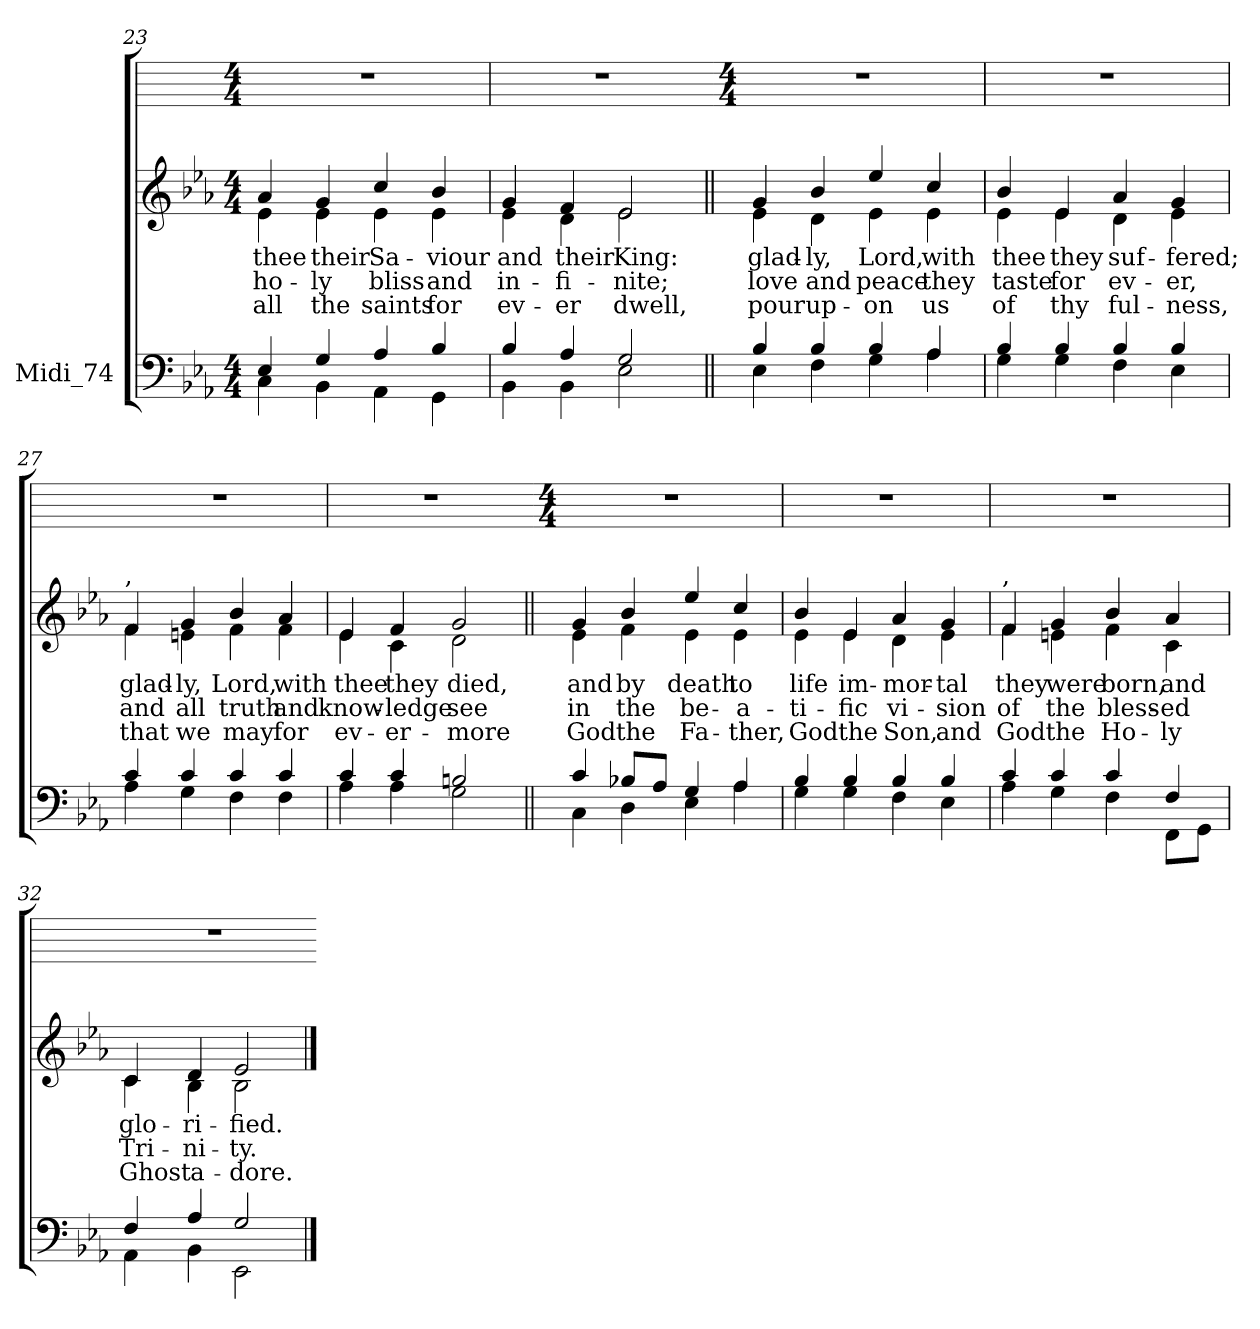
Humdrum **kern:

**kern	**kern	**text	**text	**text	**kern
*part3	*part2	*part2	*part2	*part2	*part1
*staff3	*staff2	*staff2	*staff2	*staff2	*staff1
*I"Midi_74	*	*	*	*	*
*clefF4	*clefG2	*	*	*	*
*k[b-e-a-]	*k[b-e-a-]	*	*	*	*
*E-:	*E-:	*	*	*	*
*M4/4	*M4/4	*	*	*	*M4/4
=23	=23	=23	=23	=23	=23
*^	*	*	*	*	*
!	!	!LO:TX:a:t=,	!	!	!	!
!	!	!	!LO:LY:b	!LO:LY:b	!LO:LY:b	!
*	*	*^	*	*	*	*
4E-/	4C\	4a-/	4e-\	thee	ho-	-all	1r
!	!	!	!	!LO:LY:b	!LO:LY:b	!LO:LY:b	!
4G/	4BB-\	4g/	4e-\	their	ly	the	.
!	!	!	!	!LO:LY:b	!LO:LY:b	!LO:LY:b	!
4A-/	4AA-\	4cc/	4e-\	Sa-	-bliss	saints	.
!	!	!	!	!LO:LY:b	!LO:LY:b	!LO:LY:b	!
4B-/	4GG\	4b-/	4e-\	viour	and	for	.
=24	=24	=24	=24	=24	=24	=24	=24
!	!	!	!	!LO:LY:b	!LO:LY:b	!LO:LY:b	!
4B-/	4BB-\	4g/	4e-\	and	in-	-ev-	1r
!	!	!	!	!LO:LY:b	!LO:LY:b	!LO:LY:b	!
4A-/	4BB-\	4f/	4d\	-their	fi-	-er	.
!	!	!	!	!LO:LY:b	!LO:LY:b	!LO:LY:b	!
2G/	2E-\	2e-/	2e-\	King:	nite;	dwell,	.
!!LO:LB:g=z
=25||	=25||	=25||	=25||	=25	=25	=25	=25
*	*	*	*	*	*	*	*M4/4
!	!	!	!	!LO:LY:b	!LO:LY:b	!LO:LY:b	!
4B-/	4E-\	4g/	4e-\	glad-	-love	pour	1r
!	!	!	!	!LO:LY:b	!LO:LY:b	!LO:LY:b	!
4B-/	4F\	4b-/	4d\	ly,	and	up-	.
!	!	!	!	!LO:LY:b	!LO:LY:b	!LO:LY:b	!
4B-/	4G\	4ee-/	4e-\	-Lord,	peace	on	.
!	!	!	!	!LO:LY:b	!LO:LY:b	!LO:LY:b	!
4A-/	4A-\	4cc/	4e-\	with	they	us	.
=26	=26	=26	=26	=26	=26	=26	=26
!	!	!	!	!LO:LY:b	!LO:LY:b	!LO:LY:b	!
4B-/	4G\	4b-/	4e-\	thee	taste	of	1r
!	!	!	!	!LO:LY:b	!LO:LY:b	!LO:LY:b	!
4B-/	4G\	4e-/	4e-\	they	for	thy	.
!	!	!	!	!LO:LY:b	!LO:LY:b	!LO:LY:b	!
4B-/	4F\	4a-/	4d\	suf-	-ev-	-ful-	.
!	!	!	!	!LO:LY:b	!LO:LY:b	!LO:LY:b	!
4B-/	4E-\	4g/	4e-\	-fered;	er,	ness,	.
=27	=27	=27	=27	=27	=27	=27	=27
!	!	!LO:TX:a:t=,	!	!	!	!	!
!	!	!	!	!LO:LY:b	!LO:LY:b	!LO:LY:b	!
4c/	4A-\	4f/	4f\	glad-	-and	that	1r
!	!	!	!	!LO:LY:b	!LO:LY:b	!LO:LY:b	!
4c/	4G\	4g/	4en\	ly,	all	we	.
!	!	!	!	!LO:LY:b	!LO:LY:b	!LO:LY:b	!
4c/	4F\	4b-/	4f\	Lord,	truth	may	.
!	!	!	!	!LO:LY:b	!LO:LY:b	!LO:LY:b	!
4c/	4F\	4a-/	4f\	with	and	for	.
=28	=28	=28	=28	=28	=28	=28	=28
!	!	!	!	!LO:LY:b	!LO:LY:b	!LO:LY:b	!
4c/	4A-\	4e-/	4e-\	thee	know-	-ev-	1r
!	!	!	!	!LO:LY:b	!LO:LY:b	!LO:LY:b	!
4c/	4A-\	4f/	4c\	-they	ledge	er-	.
!	!	!	!	!LO:LY:b	!LO:LY:b	!LO:LY:b	!
2Bn/	2G\	2g/	2d\	-died,	see	more	.
!!LO:LB:g=z
=29||	=29||	=29||	=29||	=29	=29	=29	=29
*	*	*	*	*	*	*	*M4/4
!	!	!	!	!LO:LY:b	!LO:LY:b	!LO:LY:b	!
4c/	4C\	4g/	4e-\	and	in	God	1r
!	!	!	!	!LO:LY:b	!LO:LY:b	!LO:LY:b	!
8B-X/L	4D\	4b-/	4f\	by	the	the	.
8A-/J	.	.	.	.	.	.	.
!	!	!	!	!LO:LY:b	!LO:LY:b	!LO:LY:b	!
4G/	4E-\	4ee-/	4e-\	death	be-	-Fa-	.
!	!	!	!	!LO:LY:b	!LO:LY:b	!LO:LY:b	!
4A-/	4A-\	4cc/	4e-\	-to	a-	-ther,	.
=30	=30	=30	=30	=30	=30	=30	=30
!	!	!	!	!LO:LY:b	!LO:LY:b	!LO:LY:b	!
4B-/	4G\	4b-/	4e-\	life	ti-	-God	1r
!	!	!	!	!LO:LY:b	!LO:LY:b	!LO:LY:b	!
4B-/	4G\	4e-/	4e-\	im-	-fic	the	.
!	!	!	!	!LO:LY:b	!LO:LY:b	!LO:LY:b	!
4B-/	4F\	4a-/	4d\	mor-	-vi-	-Son,	.
!	!	!	!	!LO:LY:b	!LO:LY:b	!LO:LY:b	!
4B-/	4E-\	4g/	4e-\	tal	sion	and	.
=31	=31	=31	=31	=31	=31	=31	=31
!	!	!LO:TX:a:t=,	!	!	!	!	!
!	!	!	!	!LO:LY:b	!LO:LY:b	!LO:LY:b	!
4c/	4A-\	4f/	4f\	they	of	God	1r
!	!	!	!	!LO:LY:b	!LO:LY:b	!LO:LY:b	!
4c/	4G\	4g/	4en\	were	the	the	.
!	!	!	!	!LO:LY:b	!LO:LY:b	!LO:LY:b	!
4c/	4F\	4b-/	4f\	born,	bless-	-Ho-	.
!	!	!	!	!LO:LY:b	!LO:LY:b	!LO:LY:b	!
4F/	8FF\L	4a-/	4c\	-and	ed	ly	.
.	8GG\J	.	.	.	.	.	.
=32	=32	=32	=32	=32	=32	=32	=32
!	!	!	!	!LO:LY:b	!LO:LY:b	!LO:LY:b	!
4F/	4AA-\	4c/	4c\	glo-	-Tri-	-Ghost	1r
!	!	!	!	!LO:LY:b	!LO:LY:b	!LO:LY:b	!
4A-/	4BB-\	4d/	4B-\	ri-	-ni-	-a-	.
!	!	!	!	!LO:LY:b	!LO:LY:b	!LO:LY:b	!
2G/	2EE-\	2e-/	2B-\	-fied.	ty.	dore.	.
*v	*v	*	*	*	*	*	*
*	*v	*v	*	*	*	*
==	==	=	=	=	=
*-	*-	*-	*-	*-	*-
